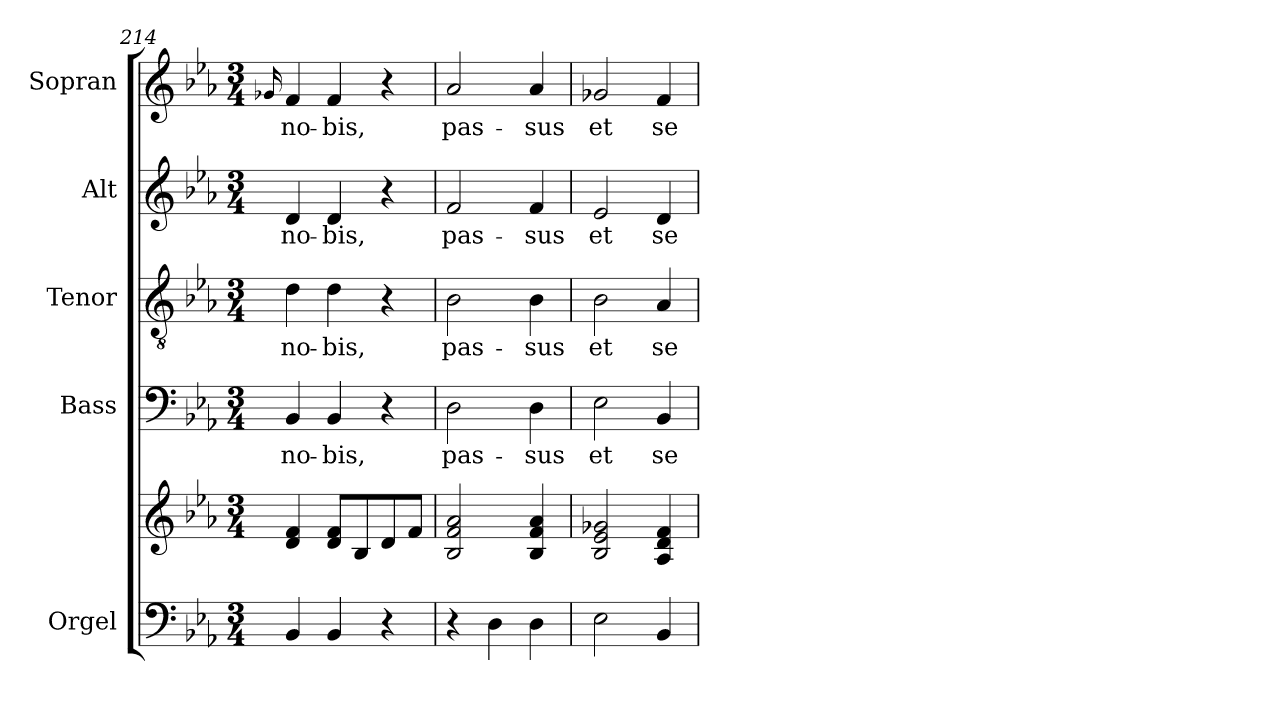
**kern	**kern	**kern	**text	**kern	**text	**kern	**text	**kern	**text
*part5	*part5	*part4	*part4	*part3	*part3	*part2	*part2	*part1	*part1
*staff6	*staff5	*staff4	*staff4	*staff3	*staff3	*staff2	*staff2	*staff1	*staff1
*I"Orgel	*	*I"Bass	*	*I"Tenor	*	*I"Alt	*	*I"Sopran	*
*I'Org.	*	*I'B.	*	*I'T.	*	*I'A.	*	*I'S.	*
*clefF4	*clefG2	*clefF4	*	*clefGv2	*	*clefG2	*	*clefG2	*
*k[b-e-a-]	*k[b-e-a-]	*k[b-e-a-]	*	*k[b-e-a-]	*	*k[b-e-a-]	*	*k[b-e-a-]	*
*E-:	*E-:	*E-:	*	*E-:	*	*E-:	*	*E-:	*
*M3/4	*M3/4	*M3/4	*	*M3/4	*	*M3/4	*	*M3/4	*
=214	=214	=214	=214	=214	=214	=214	=214	=214	=214
.	.	.	.	.	.	.	.	16qqg-X/	.
!	!	!	!LO:LY:b	!	!LO:LY:b	!	!LO:LY:b	!	!LO:LY:b
4BB-/	4d/ 4f/	4BB-/	no-	4d\	no-	4d/	no-	4f/	no-
!	!	!	!LO:LY:b	!	!LO:LY:b	!	!LO:LY:b	!	!LO:LY:b
4BB-/	8d/ 8f/L	4BB-/	-bis,	4d\	-bis,	4d/	-bis,	4f/	-bis,
.	8B-/	.	.	.	.	.	.	.	.
4r	8d/	4r	.	4r	.	4r	.	4r	.
.	8f/J	.	.	.	.	.	.	.	.
=215	=215	=215	=215	=215	=215	=215	=215	=215	=215
!	!	!	!LO:LY:b	!	!LO:LY:b	!	!LO:LY:b	!	!LO:LY:b
4r	2B-/ 2f/ 2a-/	2D\	pas-	2B-\	pas-	2f/	pas-	2a-/	pas-
4D\	.	.	.	.	.	.	.	.	.
!	!	!	!LO:LY:b	!	!LO:LY:b	!	!LO:LY:b	!	!LO:LY:b
4D\	4B-/ 4f/ 4a-/	4D\	-sus	4B-\	-sus	4f/	-sus	4a-/	-sus
=216	=216	=216	=216	=216	=216	=216	=216	=216	=216
!	!	!	!LO:LY:b	!	!LO:LY:b	!	!LO:LY:b	!	!LO:LY:b
2E-\	2B-/ 2e-/ 2g-X/	2E-\	et	2B-\	et	2e-/	et	2g-X/	et
!	!	!	!LO:LY:b	!	!LO:LY:b	!	!LO:LY:b	!	!LO:LY:b
4BB-/	4A-/ 4d/ 4f/	4BB-/	se-	4A-/	se-	4d/	se-	4f/	se-
=	=	=	=	=	=	=	=	=	=
*-	*-	*-	*-	*-	*-	*-	*-	*-	*-
